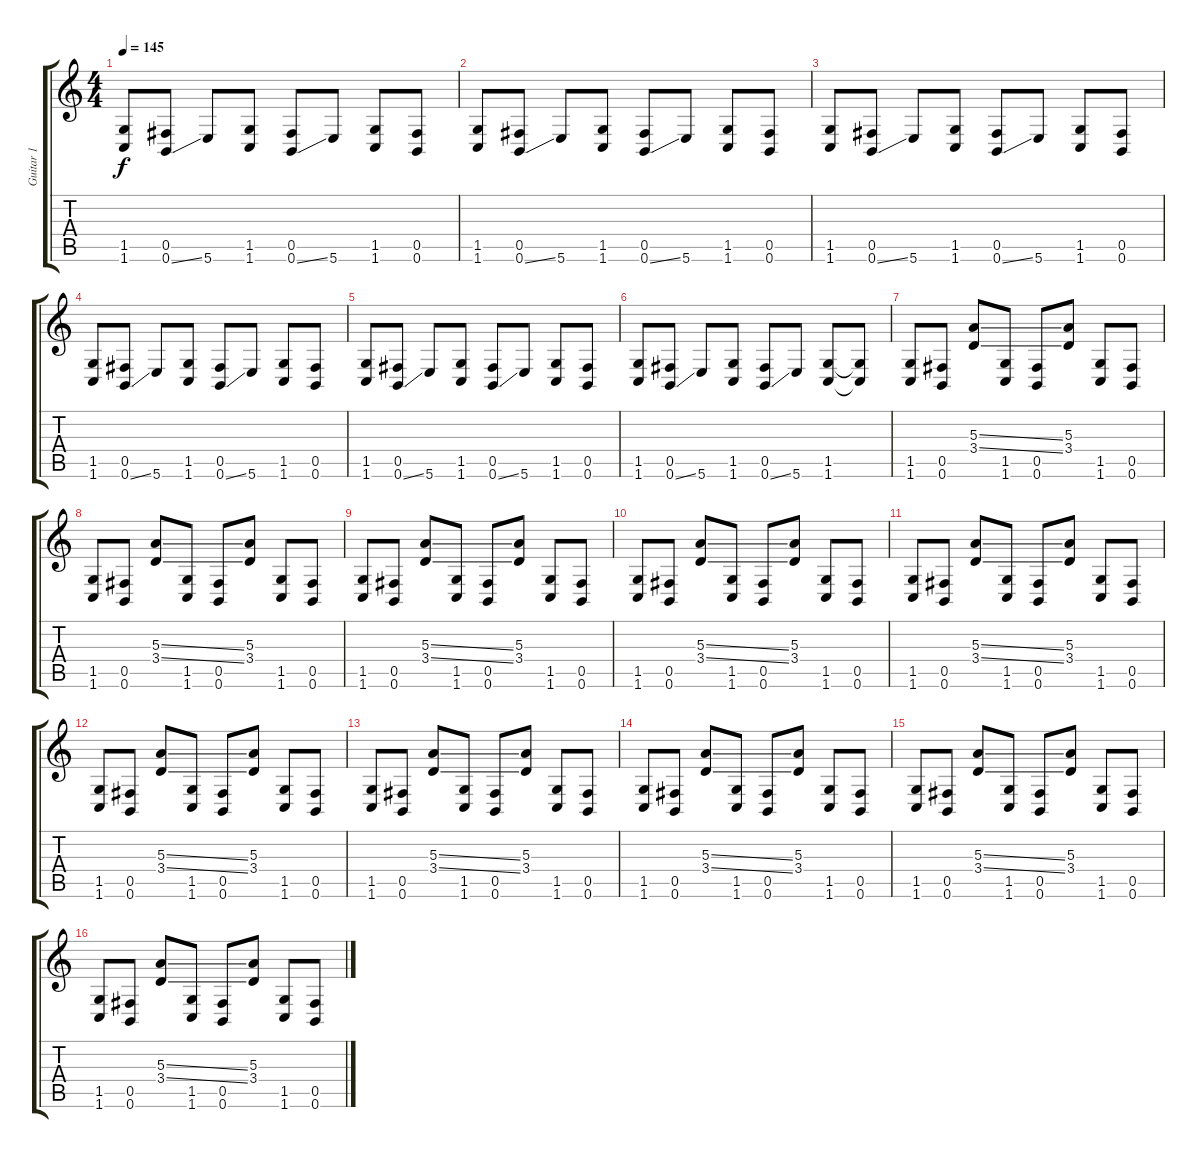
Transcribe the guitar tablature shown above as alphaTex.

\track ("Guitar 1" "Guitar 1") {instrument distortionguitar}
\staff {score tabs}
\tuning (Db4 Ab3 E3 B2 Gb2 B1) {hide}
\ts (4 4)
\tempo 145
\clef g2
\ks c
(1.5 1.6).8{dy f instrument distortionguitar} (0.5 0.6{ss}).8 5.6.8 (1.5 1.6).8 (0.5 0.6{ss}).8 5.6.8 (1.5 1.6).8 (0.5 0.6).8 |
(1.5 1.6).8 (0.5 0.6{ss}).8 5.6.8 (1.5 1.6).8 (0.5 0.6{ss}).8 5.6.8 (1.5 1.6).8 (0.5 0.6).8 |
(1.5 1.6).8 (0.5 0.6{ss}).8 5.6.8 (1.5 1.6).8 (0.5 0.6{ss}).8 5.6.8 (1.5 1.6).8 (0.5 0.6).8 |
(1.5 1.6).8 (0.5 0.6{ss}).8 5.6.8 (1.5 1.6).8 (0.5 0.6{ss}).8 5.6.8 (1.5 1.6).8 (0.5 0.6).8 |
(1.5 1.6).8 (0.5 0.6{ss}).8 5.6.8 (1.5 1.6).8 (0.5 0.6{ss}).8 5.6.8 (1.5 1.6).8 (0.5 0.6).8 |
(1.5 1.6).8 (0.5 0.6{ss}).8 5.6.8 (1.5 1.6).8 (0.5 0.6{ss}).8 5.6.8 (1.5 1.6).8 (1.5{t} 1.6{t}).8 |
(1.5 1.6).8 (0.5 0.6).8 (5.3{ss} 3.4{ss}).8 (1.5 1.6).8 (0.5 0.6).8 (5.3 3.4).8 (1.5 1.6).8 (0.5 0.6).8 |
(1.5 1.6).8 (0.5 0.6).8 (5.3{ss} 3.4{ss}).8 (1.5 1.6).8 (0.5 0.6).8 (5.3 3.4).8 (1.5 1.6).8 (0.5 0.6).8 |
(1.5 1.6).8 (0.5 0.6).8 (5.3{ss} 3.4{ss}).8 (1.5 1.6).8 (0.5 0.6).8 (5.3 3.4).8 (1.5 1.6).8 (0.5 0.6).8 |
(1.5 1.6).8 (0.5 0.6).8 (5.3{ss} 3.4{ss}).8 (1.5 1.6).8 (0.5 0.6).8 (5.3 3.4).8 (1.5 1.6).8 (0.5 0.6).8 |
(1.5 1.6).8 (0.5 0.6).8 (5.3{ss} 3.4{ss}).8 (1.5 1.6).8 (0.5 0.6).8 (5.3 3.4).8 (1.5 1.6).8 (0.5 0.6).8 |
(1.5 1.6).8 (0.5 0.6).8 (5.3{ss} 3.4{ss}).8 (1.5 1.6).8 (0.5 0.6).8 (5.3 3.4).8 (1.5 1.6).8 (0.5 0.6).8 |
(1.5 1.6).8 (0.5 0.6).8 (5.3{ss} 3.4{ss}).8 (1.5 1.6).8 (0.5 0.6).8 (5.3 3.4).8 (1.5 1.6).8 (0.5 0.6).8 |
(1.5 1.6).8 (0.5 0.6).8 (5.3{ss} 3.4{ss}).8 (1.5 1.6).8 (0.5 0.6).8 (5.3 3.4).8 (1.5 1.6).8 (0.5 0.6).8 |
(1.5 1.6).8 (0.5 0.6).8 (5.3{ss} 3.4{ss}).8 (1.5 1.6).8 (0.5 0.6).8 (5.3 3.4).8 (1.5 1.6).8 (0.5 0.6).8 |
(1.5 1.6).8 (0.5 0.6).8 (5.3{ss} 3.4{ss}).8 (1.5 1.6).8 (0.5 0.6).8 (5.3 3.4).8 (1.5 1.6).8 (0.5 0.6).8
